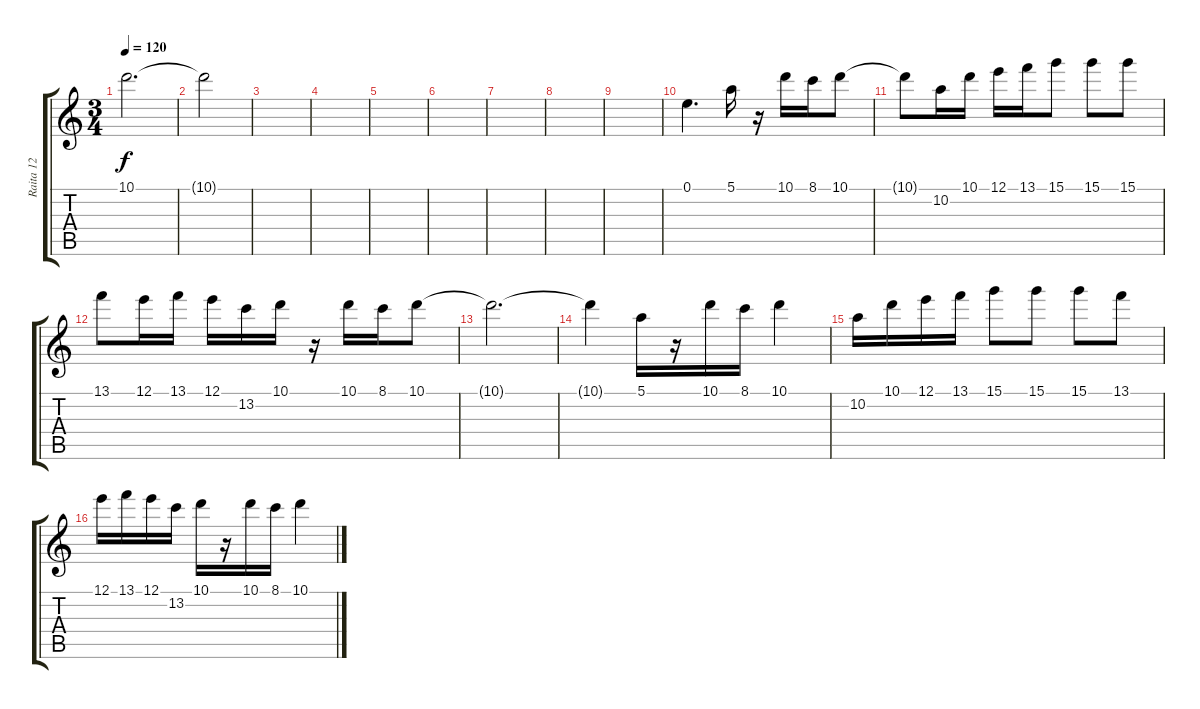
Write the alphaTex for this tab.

\track ("Raita 12" "Raita 12") {instrument stringensemble1}
\staff {score tabs}
\tuning (E5 B4 G4 D4 A3 E3) {hide}
\ts (3 4)
\tempo 120
\clef g2
\ks c
10.1.2{d dy f} |
10.1{t}.2 |
|
|
|
|
|
|
|
0.1.4{d} 5.1.16 r.16 10.1.16 8.1.16 10.1.8 |
10.1{t}.8 10.2.16 10.1.16 12.1.16 13.1.16 15.1.8 15.1.8 15.1.8 |
13.1.8 12.1.16 13.1.16 12.1.16 13.2.16 10.1.16 r.16 10.1.16 8.1.16 10.1.8 |
10.1{t}.2{d} |
10.1{t}.4 5.1.16 r.16 10.1.16 8.1.16 10.1.4 |
10.2.16 10.1.16 12.1.16 13.1.16 15.1.8 15.1.8 15.1.8 13.1.8 |
12.1.16 13.1.16 12.1.16 13.2.16 10.1.16 r.16 10.1.16 8.1.16 10.1.4
